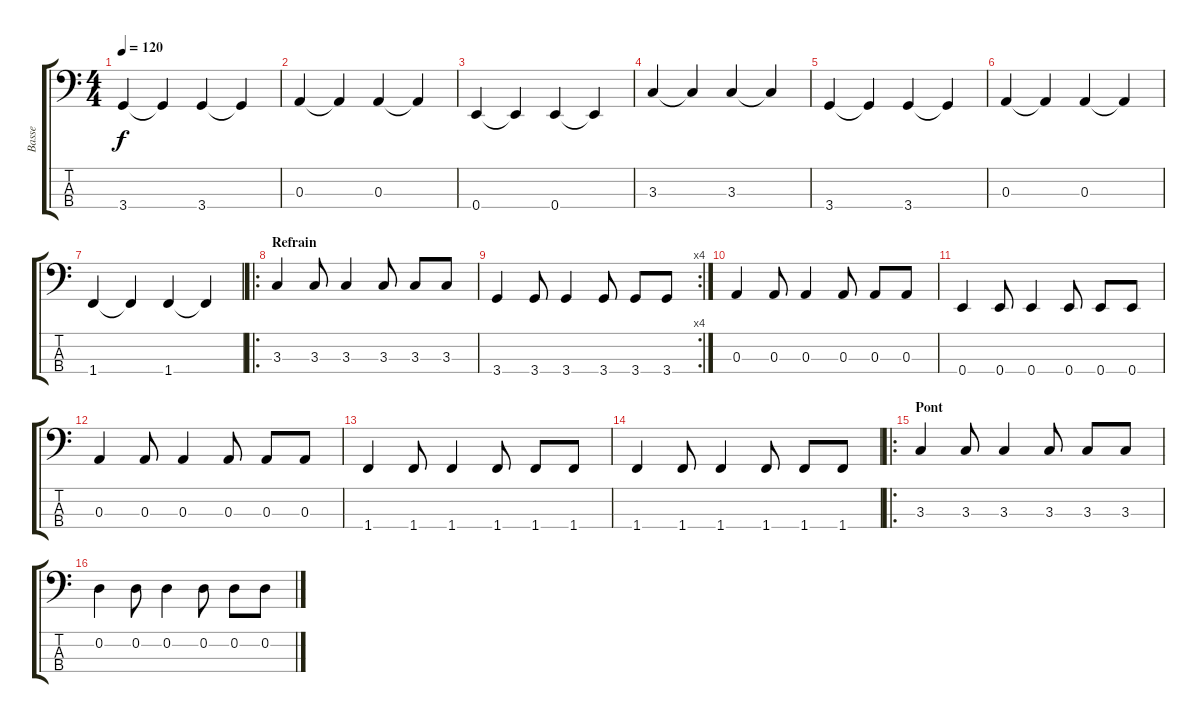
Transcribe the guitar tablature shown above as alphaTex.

\track ("Basse" "Basse") {instrument electricbassfinger}
\staff {score tabs}
\tuning (G2 D2 A1 E1) {hide}
\ts (4 4)
\tempo 120
\clef f4
\ks c
3.4.4{dy f} 3.4{t}.4 3.4.4 3.4{t}.4 |
0.3.4 0.3{t}.4 0.3.4 0.3{t}.4 |
0.4.4 0.4{t}.4 0.4.4 0.4{t}.4 |
3.3.4 3.3{t}.4 3.3.4 3.3{t}.4 |
3.4.4 3.4{t}.4 3.4.4 3.4{t}.4 |
0.3.4 0.3{t}.4 0.3.4 0.3{t}.4 |
1.4.4 1.4{t}.4 1.4.4 1.4{t}.4 |
\ro
\section ("" "Refrain")
3.3.4 3.3.8 3.3.4 3.3.8 3.3.8 3.3.8 |
\rc 4
3.4.4 3.4.8 3.4.4 3.4.8 3.4.8 3.4.8 |
0.3.4 0.3.8 0.3.4 0.3.8 0.3.8 0.3.8 |
0.4.4 0.4.8 0.4.4 0.4.8 0.4.8 0.4.8 |
0.3.4 0.3.8 0.3.4 0.3.8 0.3.8 0.3.8 |
1.4.4 1.4.8 1.4.4 1.4.8 1.4.8 1.4.8 |
1.4.4 1.4.8 1.4.4 1.4.8 1.4.8 1.4.8 |
\ro
\section ("" "Pont")
3.3.4 3.3.8 3.3.4 3.3.8 3.3.8 3.3.8 |
0.2.4 0.2.8 0.2.4 0.2.8 0.2.8 0.2.8
